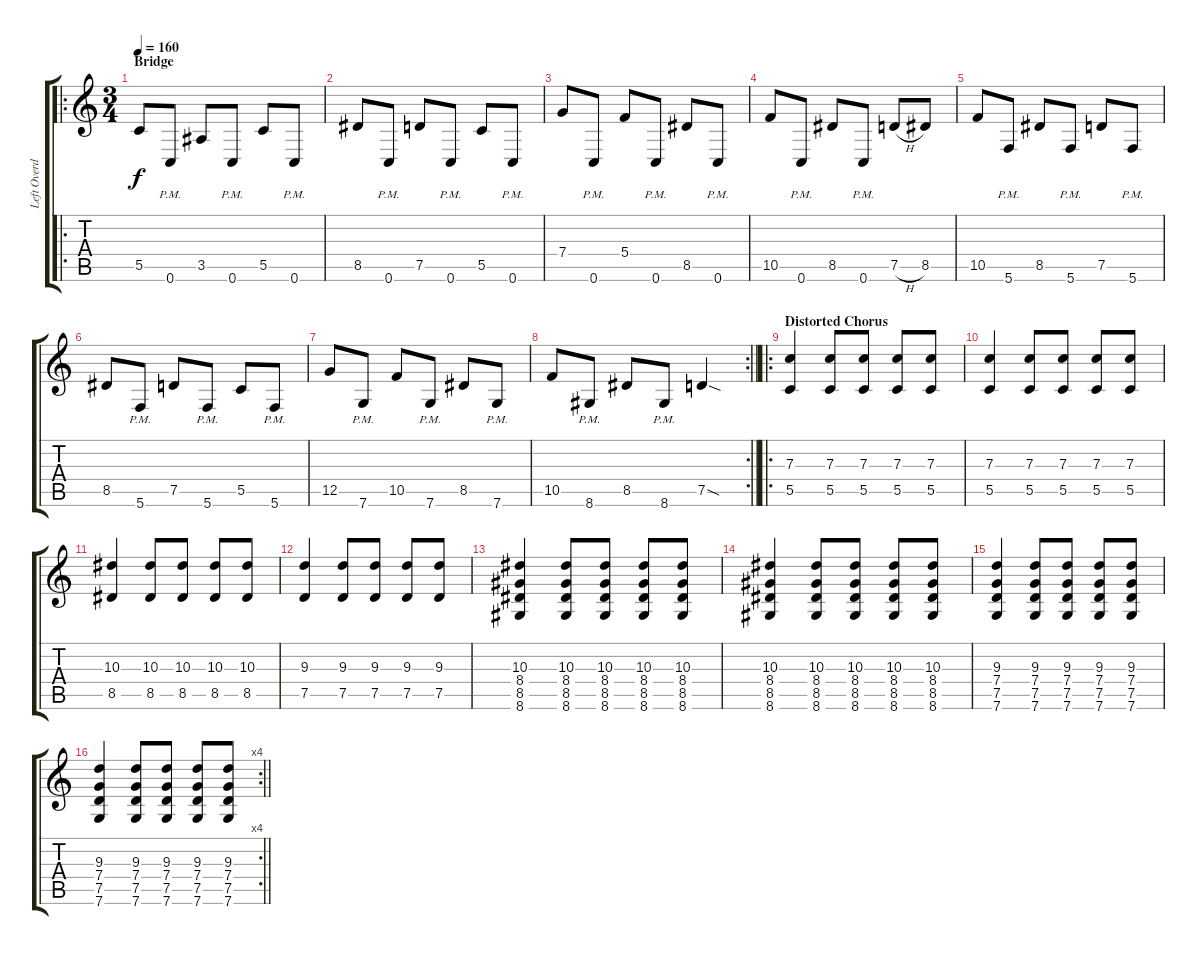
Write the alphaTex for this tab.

\track ("Left Overdriven Guitar" "Left Overd") {instrument distortionguitar}
\staff {score tabs}
\tuning (D4 A3 F3 C3 G2 C2) {hide}
\ro
\ts (3 4)
\section ("" "Bridge")
\tempo 160
\clef g2
\ks c
5.5.8{dy f} 0.6{pm}.8 3.5.8 0.6{pm}.8 5.5.8 0.6{pm}.8 |
8.5.8 0.6{pm}.8 7.5.8 0.6{pm}.8 5.5.8 0.6{pm}.8 |
7.4.8 0.6{pm}.8 5.4.8 0.6{pm}.8 8.5.8 0.6{pm}.8 |
10.5.8 0.6{pm}.8 8.5.8 0.6{pm}.8 7.5{h}.8 8.5.8 |
10.5.8 5.6{pm}.8 8.5.8 5.6{pm}.8 7.5.8 5.6{pm}.8 |
8.5.8 5.6{pm}.8 7.5.8 5.6{pm}.8 5.5.8 5.6{pm}.8 |
12.5.8 7.6{pm}.8 10.5.8 7.6{pm}.8 8.5.8 7.6{pm}.8 |
\rc 2
\barLineRight lightlight
10.5.8 8.6{pm}.8 8.5.8 8.6{pm}.8 7.5{sod}.4 |
\ro
\section ("" "Distorted Chorus")
(7.3 5.5).4 (7.3 5.5).8 (7.3 5.5).8 (7.3 5.5).8 (7.3 5.5).8 |
(7.3 5.5).4 (7.3 5.5).8 (7.3 5.5).8 (7.3 5.5).8 (7.3 5.5).8 |
(10.3 8.5).4 (10.3 8.5).8 (10.3 8.5).8 (10.3 8.5).8 (10.3 8.5).8 |
(9.3 7.5).4 (9.3 7.5).8 (9.3 7.5).8 (9.3 7.5).8 (9.3 7.5).8 |
(10.3 8.4 8.5 8.6).4 (10.3 8.4 8.5 8.6).8 (10.3 8.4 8.5 8.6).8 (10.3 8.4 8.5 8.6).8 (10.3 8.4 8.5 8.6).8 |
(10.3 8.4 8.5 8.6).4 (10.3 8.4 8.5 8.6).8 (10.3 8.4 8.5 8.6).8 (10.3 8.4 8.5 8.6).8 (10.3 8.4 8.5 8.6).8 |
(9.3 7.4 7.5 7.6).4 (9.3 7.4 7.5 7.6).8 (9.3 7.4 7.5 7.6).8 (9.3 7.4 7.5 7.6).8 (9.3 7.4 7.5 7.6).8 |
\rc 4
\barLineRight lightlight
(9.3 7.4 7.5 7.6).4 (9.3 7.4 7.5 7.6).8 (9.3 7.4 7.5 7.6).8 (9.3 7.4 7.5 7.6).8 (9.3 7.4 7.5 7.6).8
